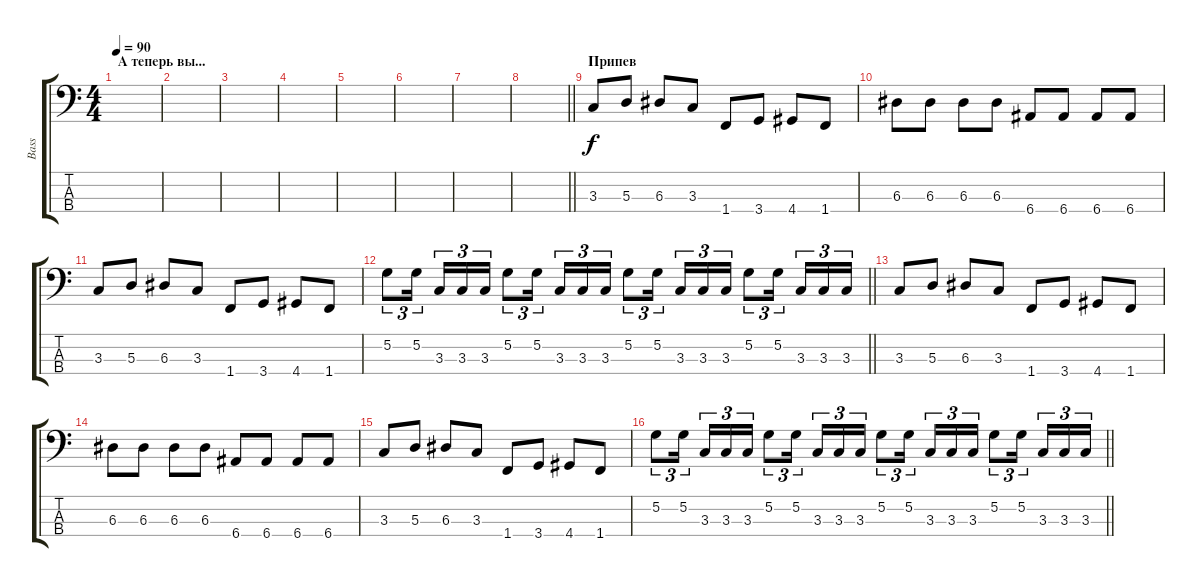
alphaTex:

\track ("Bass" "Bass") {instrument slapbass2}
\staff {score tabs}
\tuning (G2 D2 A1 E1) {hide}
\ts (4 4)
\section ("" "А теперь вы...")
\tempo 90
\clef f4
\ks c
|
|
|
|
|
|
|
\barLineRight lightlight
|
\section ("" "Припев")
3.3.8 5.3.8 6.3.8 3.3.8 1.4.8 3.4.8 4.4.8 1.4.8 |
6.3.8 6.3.8 6.3.8 6.3.8 6.4.8 6.4.8 6.4.8 6.4.8 |
3.3.8 5.3.8 6.3.8 3.3.8 1.4.8 3.4.8 4.4.8 1.4.8 |
\barLineRight lightlight
5.2.8{tu (3 2)} 5.2.16{tu (3 2) beam splitsecondary} 3.3.16{tu (3 2)} 3.3.16{tu (3 2)} 3.3.16{tu (3 2)} 5.2.8{tu (3 2)} 5.2.16{tu (3 2) beam splitsecondary} 3.3.16{tu (3 2)} 3.3.16{tu (3 2)} 3.3.16{tu (3 2)} 5.2.8{tu (3 2)} 5.2.16{tu (3 2) beam splitsecondary} 3.3.16{tu (3 2)} 3.3.16{tu (3 2)} 3.3.16{tu (3 2)} 5.2.8{tu (3 2)} 5.2.16{tu (3 2) beam splitsecondary} 3.3.16{tu (3 2)} 3.3.16{tu (3 2)} 3.3.16{tu (3 2)} |
3.3.8 5.3.8 6.3.8 3.3.8 1.4.8 3.4.8 4.4.8 1.4.8 |
6.3.8 6.3.8 6.3.8 6.3.8 6.4.8 6.4.8 6.4.8 6.4.8 |
3.3.8 5.3.8 6.3.8 3.3.8 1.4.8 3.4.8 4.4.8 1.4.8 |
\barLineRight lightlight
5.2.8{tu (3 2)} 5.2.16{tu (3 2) beam splitsecondary} 3.3.16{tu (3 2)} 3.3.16{tu (3 2)} 3.3.16{tu (3 2)} 5.2.8{tu (3 2)} 5.2.16{tu (3 2) beam splitsecondary} 3.3.16{tu (3 2)} 3.3.16{tu (3 2)} 3.3.16{tu (3 2)} 5.2.8{tu (3 2)} 5.2.16{tu (3 2) beam splitsecondary} 3.3.16{tu (3 2)} 3.3.16{tu (3 2)} 3.3.16{tu (3 2)} 5.2.8{tu (3 2)} 5.2.16{tu (3 2) beam splitsecondary} 3.3.16{tu (3 2)} 3.3.16{tu (3 2)} 3.3.16{tu (3 2)}
